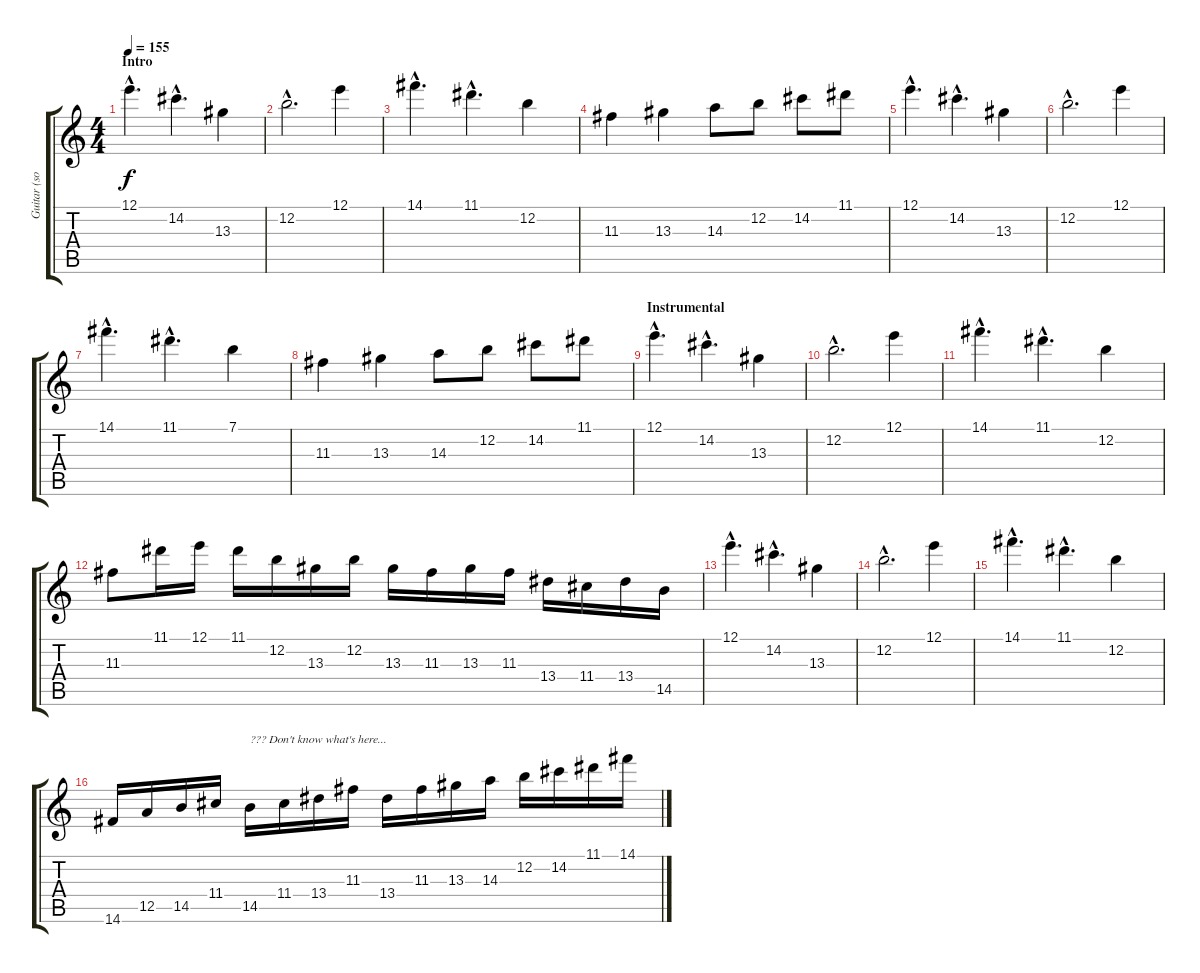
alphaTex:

\track ("Guitar (solo)" "Guitar (so") {instrument distortionguitar}
\staff {score tabs}
\tuning (E4 B3 G3 D3 A2 E2) {hide}
\ts (4 4)
\section ("" "Intro")
\tempo 155
\clef g2
\ks c
12.1{hac}.4{d dy f instrument distortionguitar} 14.2{hac}.4{d} 13.3.4 |
12.2{hac}.2{d} 12.1.4 |
14.1{hac}.4{d} 11.1{hac}.4{d} 12.2.4 |
11.3.4 13.3.4 14.3.8 12.2.8 14.2.8 11.1.8 |
12.1{hac}.4{d} 14.2{hac}.4{d} 13.3.4 |
12.2{hac}.2{d} 12.1.4 |
14.1{hac}.4{d} 11.1{hac}.4{d} 7.1.4 |
11.3.4 13.3.4 14.3.8 12.2.8 14.2.8 11.1.8 |
\section ("" "Instrumental")
12.1{hac}.4{d} 14.2{hac}.4{d} 13.3.4 |
12.2{hac}.2{d} 12.1.4 |
14.1{hac}.4{d} 11.1{hac}.4{d} 12.2.4 |
11.3.8 11.1.16 12.1.16 11.1.16 12.2.16 13.3.16 12.2.16 13.3.16 11.3.16 13.3.16 11.3.16 13.4.16 11.4.16 13.4.16 14.5.16 |
12.1{hac}.4{d} 14.2{hac}.4{d} 13.3.4 |
12.2{hac}.2{d} 12.1.4 |
14.1{hac}.4{d} 11.1{hac}.4{d} 12.2.4 |
14.6.16 12.5.16 14.5.16 11.4.16 14.5.16{txt "??? Don't know what's here..."} 11.4.16 13.4.16 11.3.16 13.4.16 11.3.16 13.3.16 14.3.16 12.2.16 14.2.16 11.1.16 14.1.16
